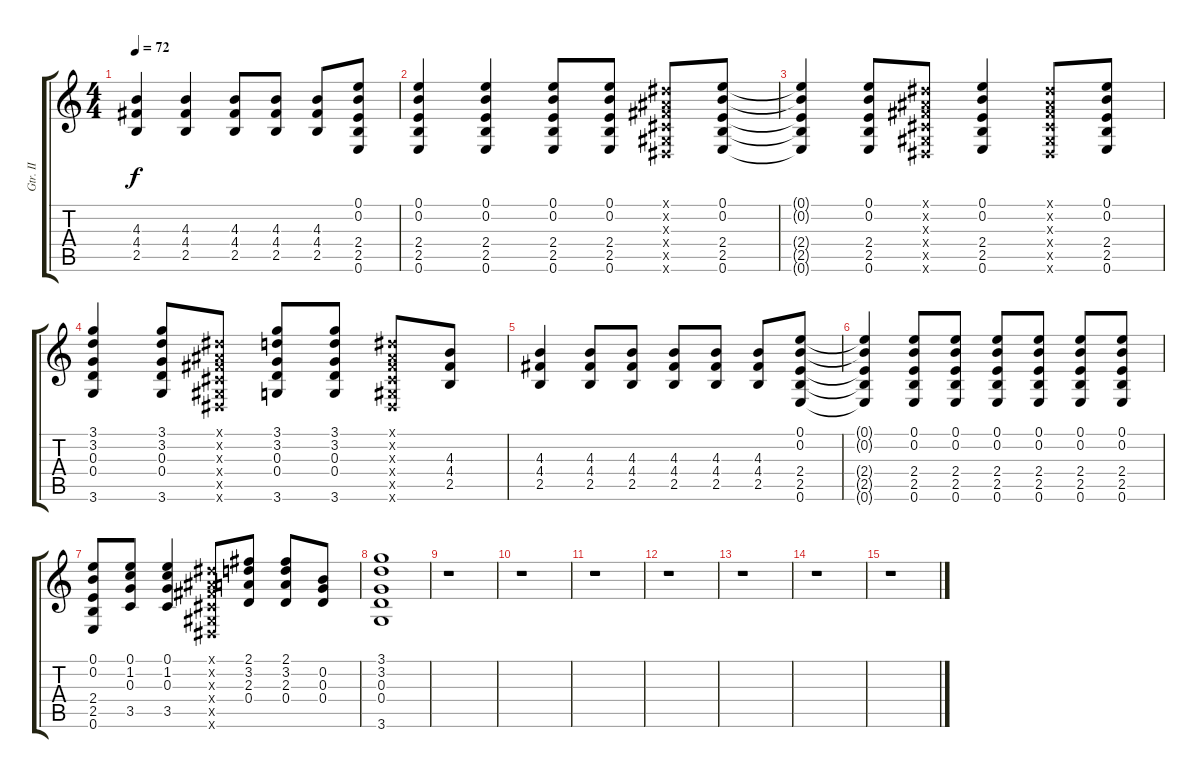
\track ("Gtr. II" "Gtr. II") {instrument electricguitarclean}
\staff {score tabs}
\tuning (E4 B3 G3 D3 A2 E2) {hide}
\ts (4 4)
\tempo 72
\clef g2
\ks c
(4.3{t} 4.4{t} 2.5{t}).4{dy f} (4.3 4.4 2.5).4 (4.3 4.4 2.5).8 (4.3 4.4 2.5).8 (4.3 4.4 2.5).8 (0.1 0.2 2.4 2.5 0.6).8 |
(0.1 0.2 2.4 2.5 0.6).4 (0.1 0.2 2.4 2.5 0.6).4 (0.1 0.2 2.4 2.5 0.6).8 (0.1 0.2 2.4 2.5 0.6).8 (-1.1{x} -1.2{x} -1.3{x} -1.4{x} -1.5{x} -1.6{x}).8 (0.1 0.2 2.4 2.5 0.6).8 |
(0.1{t} 0.2{t} 2.4{t} 2.5{t} 0.6{t}).4 (0.1 0.2 2.4 2.5 0.6).8 (-1.1{x} -1.2{x} -1.3{x} -1.4{x} -1.5{x} -1.6{x}).8 (0.1 0.2 2.4 2.5 0.6).4 (-1.1{x} -1.2{x} -1.3{x} -1.4{x} -1.5{x} -1.6{x}).8 (0.1 0.2 2.4 2.5 0.6).8 |
(3.1 3.2 0.3 0.4 3.6).4 (3.1 3.2 0.3 0.4 3.6).8 (-1.1{x} -1.2{x} -1.3{x} -1.4{x} -1.5{x} -1.6{x}).8 (3.1 3.2 0.3 0.4 3.6).8 (3.1 3.2 0.3 0.4 3.6).8 (-1.1{x} -1.2{x} -1.3{x} -1.4{x} -1.5{x} -1.6{x}).8 (4.3 4.4 2.5).8 |
(4.3 4.4 2.5).4 (4.3 4.4 2.5).8 (4.3 4.4 2.5).8 (4.3 4.4 2.5).8 (4.3 4.4 2.5).8 (4.3 4.4 2.5).8 (0.1 0.2 2.4 2.5 0.6).8 |
(0.1{t} 0.2{t} 2.4{t} 2.5{t} 0.6{t}).4 (0.1 0.2 2.4 2.5 0.6).8 (0.1 0.2 2.4 2.5 0.6).8 (0.1 0.2 2.4 2.5 0.6).8 (0.1 0.2 2.4 2.5 0.6).8 (0.1 0.2 2.4 2.5 0.6).8 (0.1 0.2 2.4 2.5 0.6).8 |
(0.1 0.2 2.4 2.5 0.6).8 (0.1 1.2 0.3 3.5).8 (0.1 1.2 0.3 3.5).4 (-1.1{x} -1.2{x} -1.3{x} -1.4{x} -1.5{x} -1.6{x}).8 (2.1 3.2 2.3 0.4).8 (2.1 3.2 2.3 0.4).8 (0.2 0.3 0.4).8 |
(3.1 3.2 0.3 0.4 3.6).1 |
r.1 |
r.1 |
r.1 |
r.1 |
r.1 |
r.1 |
r.1
